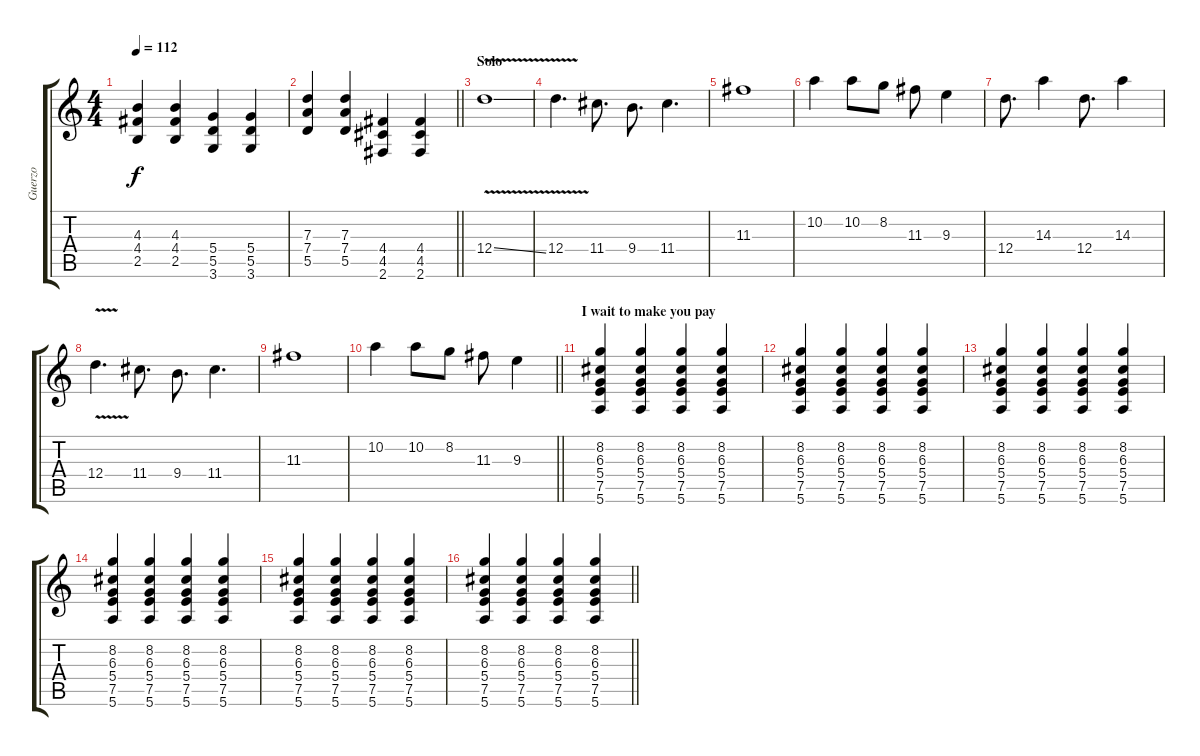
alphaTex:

\track ("Guerzo" "Guerzo") {instrument distortionguitar}
\staff {score tabs}
\tuning (E4 B3 G3 D3 A2 E2) {hide}
\ts (4 4)
\tempo 112
\clef g2
\ks c
(4.3 4.4 2.5).4{dy f} (4.3 4.4 2.5).4 (5.4 5.5 3.6).4 (5.4 5.5 3.6).4 |
\barLineRight lightlight
(7.3 7.4 5.5).4 (7.3 7.4 5.5).4 (4.4 4.5 2.6).4 (4.4 4.5 2.6).4 |
\section ("" "Solo")
12.4{v ss}.1 |
12.4{v}.4{d} 11.4.8{d} 9.4.8{d} 11.4.4{d} |
11.3.1 |
10.2.4 10.2.8 8.2.8 11.3.8 9.3.4 |
12.4.8{d} 14.3.4 12.4.8{d} 14.3.4 |
12.4{v}.4{d} 11.4.8{d} 9.4.8{d} 11.4.4{d} |
11.3.1 |
\barLineRight lightlight
10.2.4 10.2.8 8.2.8 11.3.8 9.3.4 |
\section ("" "I wait to make you pay")
(8.2 6.3 5.4 7.5 5.6).4 (8.2 6.3 5.4 7.5 5.6).4 (8.2 6.3 5.4 7.5 5.6).4 (8.2 6.3 5.4 7.5 5.6).4 |
(8.2 6.3 5.4 7.5 5.6).4 (8.2 6.3 5.4 7.5 5.6).4 (8.2 6.3 5.4 7.5 5.6).4 (8.2 6.3 5.4 7.5 5.6).4 |
(8.2 6.3 5.4 7.5 5.6).4 (8.2 6.3 5.4 7.5 5.6).4 (8.2 6.3 5.4 7.5 5.6).4 (8.2 6.3 5.4 7.5 5.6).4 |
(8.2 6.3 5.4 7.5 5.6).4 (8.2 6.3 5.4 7.5 5.6).4 (8.2 6.3 5.4 7.5 5.6).4 (8.2 6.3 5.4 7.5 5.6).4 |
(8.2 6.3 5.4 7.5 5.6).4 (8.2 6.3 5.4 7.5 5.6).4 (8.2 6.3 5.4 7.5 5.6).4 (8.2 6.3 5.4 7.5 5.6).4 |
\barLineRight lightlight
(8.2 6.3 5.4 7.5 5.6).4 (8.2 6.3 5.4 7.5 5.6).4 (8.2 6.3 5.4 7.5 5.6).4 (8.2 6.3 5.4 7.5 5.6).4
